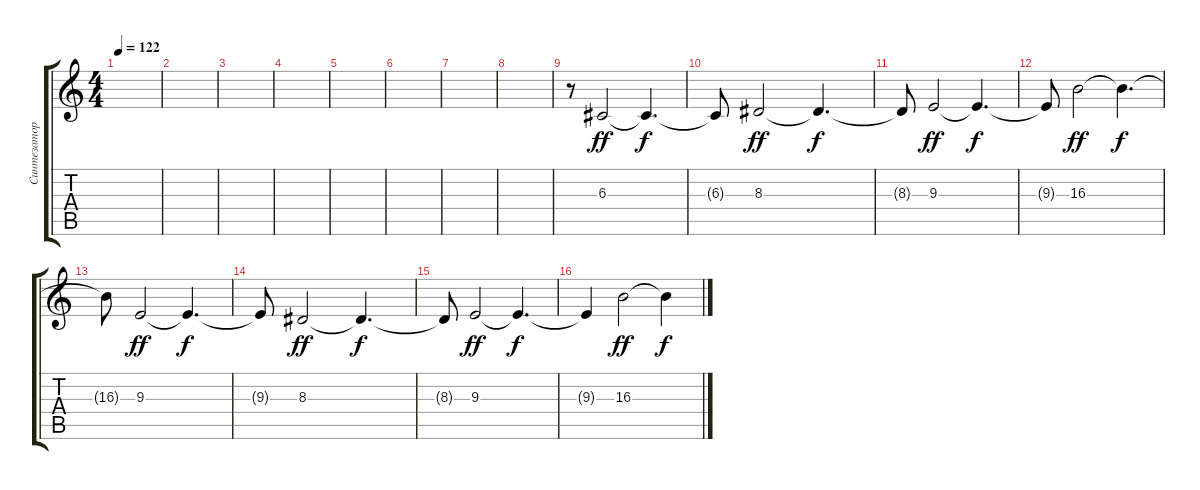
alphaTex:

\track ("Синтезатор" "Синтезатор") {instrument stringensemble2}
\staff {score tabs}
\tuning (E4 B3 G3 D3 A2 E2) {hide}
\ts (4 4)
\tempo 122
\clef g2
\ks c
|
|
|
|
|
|
|
|
r.8 6.3.2{dy ff instrument stringensemble2} 6.3{t}.4{d dy f} |
6.3{t}.8 8.3.2{dy ff} 8.3{t}.4{d dy f} |
8.3{t}.8 9.3.2{dy ff} 9.3{t}.4{d dy f} |
9.3{t}.8 16.3.2{dy ff} 16.3{t}.4{d dy f} |
16.3{t}.8 9.3.2{dy ff} 9.3{t}.4{d dy f} |
9.3{t}.8 8.3.2{dy ff} 8.3{t}.4{d dy f} |
8.3{t}.8 9.3.2{dy ff} 9.3{t}.4{d dy f} |
9.3{t}.4 16.3.2{dy ff} 16.3{t}.4{dy f}
